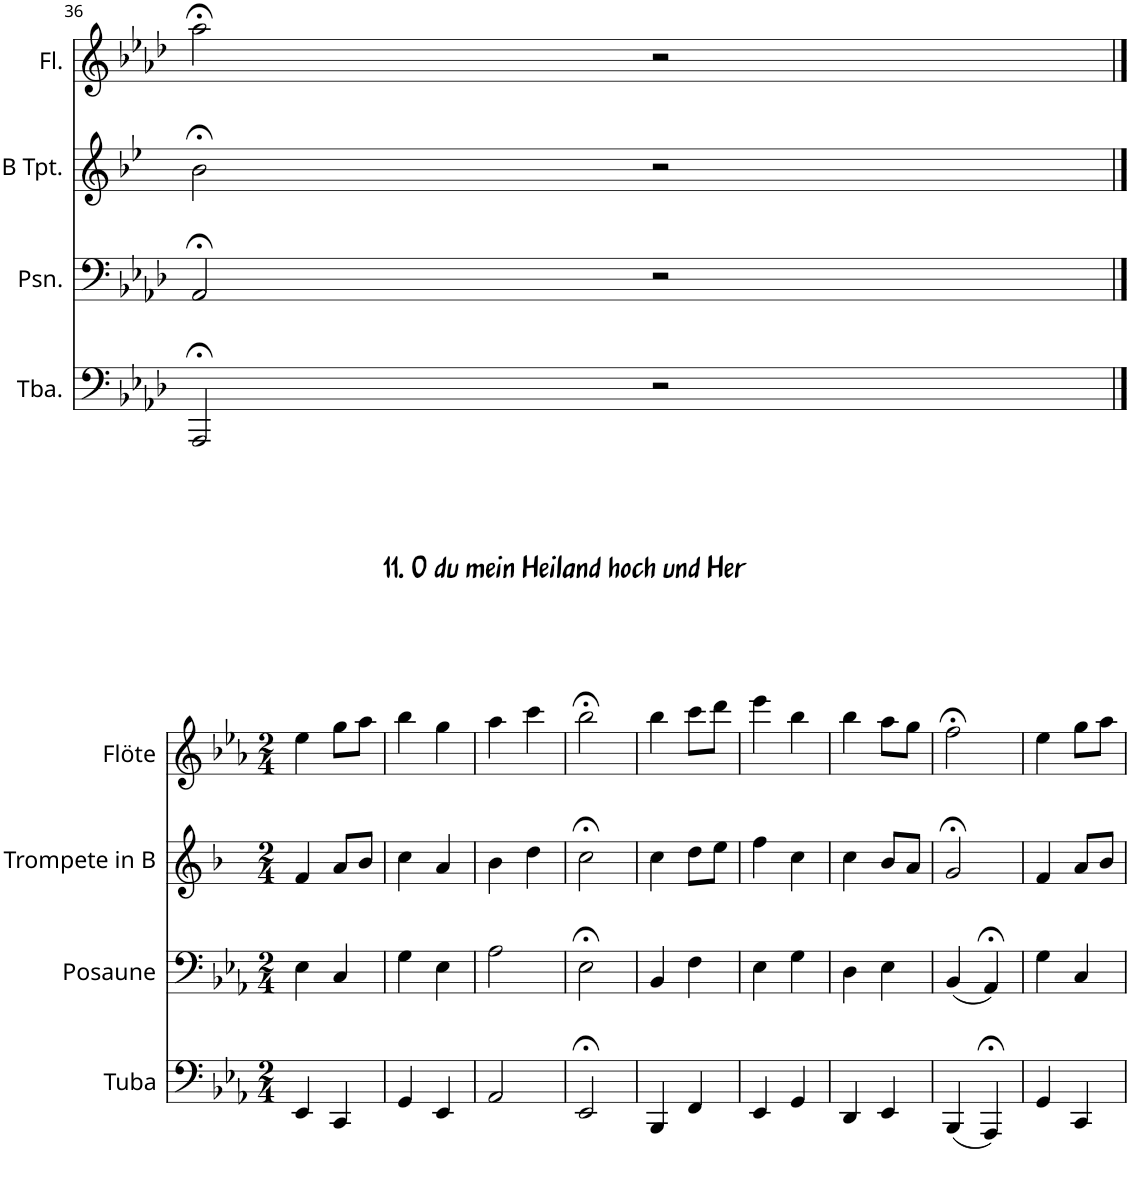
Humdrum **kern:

**kern	**kern	**kern	**kern
*part4	*part3	*part2	*part1
*staff4	*staff3	*staff2	*staff1
*I"Tuba	*I"Posaune	*I"Trompete in B	*I"Flöte
*I'Tba.	*I'Psn.	*	*I'Fl.
!!LO:PB:g=z
*clefF4	*clefF4	*clefG2	*clefG2
*	*	*Trd1c2	*
*k[b-e-a-d-]	*k[b-e-a-d-]	*k[b-e-]	*k[b-e-a-d-]
*M4/4	*M4/4	*M4/4	*M4/4
=36	=36	=36	=36
2AAA-;</	2AA-;</	2b-;<\	2aa-;<\
2r	2r	2r	2r
!!LO:LB:g=z
==1	==1	==1	==1
*k[b-e-a-]	*k[b-e-a-]	*k[b-]	*k[b-e-a-]
*M2/4	*M2/4	*M2/4	*M2/4
4EE-/	4E-\	4f/	4ee-\
4CC/	4C/	8a/L	8gg\L
.	.	8b-/J	8aa-\J
=2	=2	=2	=2
4GG/	4G\	4cc\	4bb-\
4EE-/	4E-\	4a/	4gg\
=3	=3	=3	=3
2AA-/	2A-\	4b-\	4aa-\
.	.	4dd\	4ccc\
=4	=4	=4	=4
2EE-;</	2E-;<\	2cc;<\	2bb-;<\
=5	=5	=5	=5
4BBB-/	4BB-/	4cc\	4bb-\
4FF/	4F\	8dd\L	8ccc\L
.	.	8ee\J	8ddd\J
=6	=6	=6	=6
4EE-/	4E-\	4ff\	4eee-\
4GG/	4G\	4cc\	4bb-\
=7	=7	=7	=7
4DD/	4D\	4cc\	4bb-\
4EE-/	4E-\	8b-/L	8aa-\L
.	.	8a/J	8gg\J
=8	=8	=8	=8
(4BBB-/	(4BB-/	2g;</	2ff;<\
4AAA-;</)	4AA-;</)	.	.
=9	=9	=9	=9
4GG/	4G\	4f/	4ee-\
4CC/	4C/	8a/L	8gg\L
.	.	8b-/J	8aa-\J
=	=	=	=
*-	*-	*-	*-
